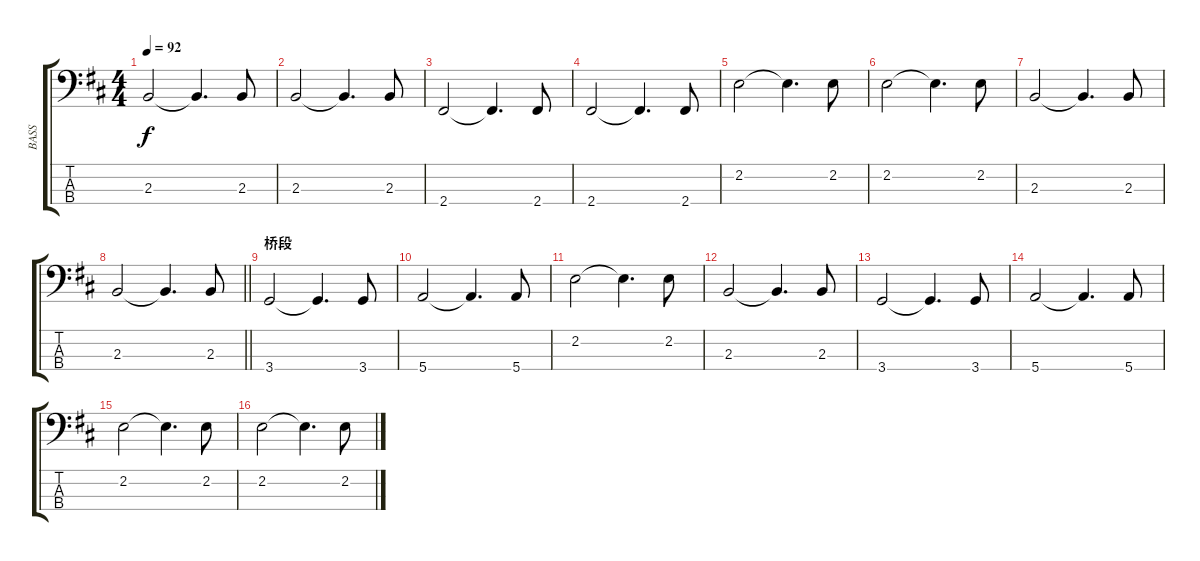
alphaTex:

\track ("BASS" "BASS") {instrument electricbassfinger}
\staff {score tabs}
\tuning (G2 D2 A1 E1) {hide}
\ts (4 4)
\tempo 92
\clef f4
\ks d
2.3.2{dy f} 2.3{t}.4{d} 2.3.8 |
2.3.2 2.3{t}.4{d} 2.3.8 |
2.4.2 2.4{t}.4{d} 2.4.8 |
2.4.2 2.4{t}.4{d} 2.4.8 |
2.2.2 2.2{t}.4{d} 2.2.8 |
2.2.2 2.2{t}.4{d} 2.2.8 |
2.3.2 2.3{t}.4{d} 2.3.8 |
\barLineRight lightlight
2.3.2 2.3{t}.4{d} 2.3.8 |
\section ("" "桥段")
3.4.2 3.4{t}.4{d} 3.4.8 |
5.4.2 5.4{t}.4{d} 5.4.8 |
2.2.2 2.2{t}.4{d} 2.2.8 |
2.3.2 2.3{t}.4{d} 2.3.8 |
3.4.2 3.4{t}.4{d} 3.4.8 |
5.4.2 5.4{t}.4{d} 5.4.8 |
2.2.2 2.2{t}.4{d} 2.2.8 |
2.2.2 2.2{t}.4{d} 2.2.8
